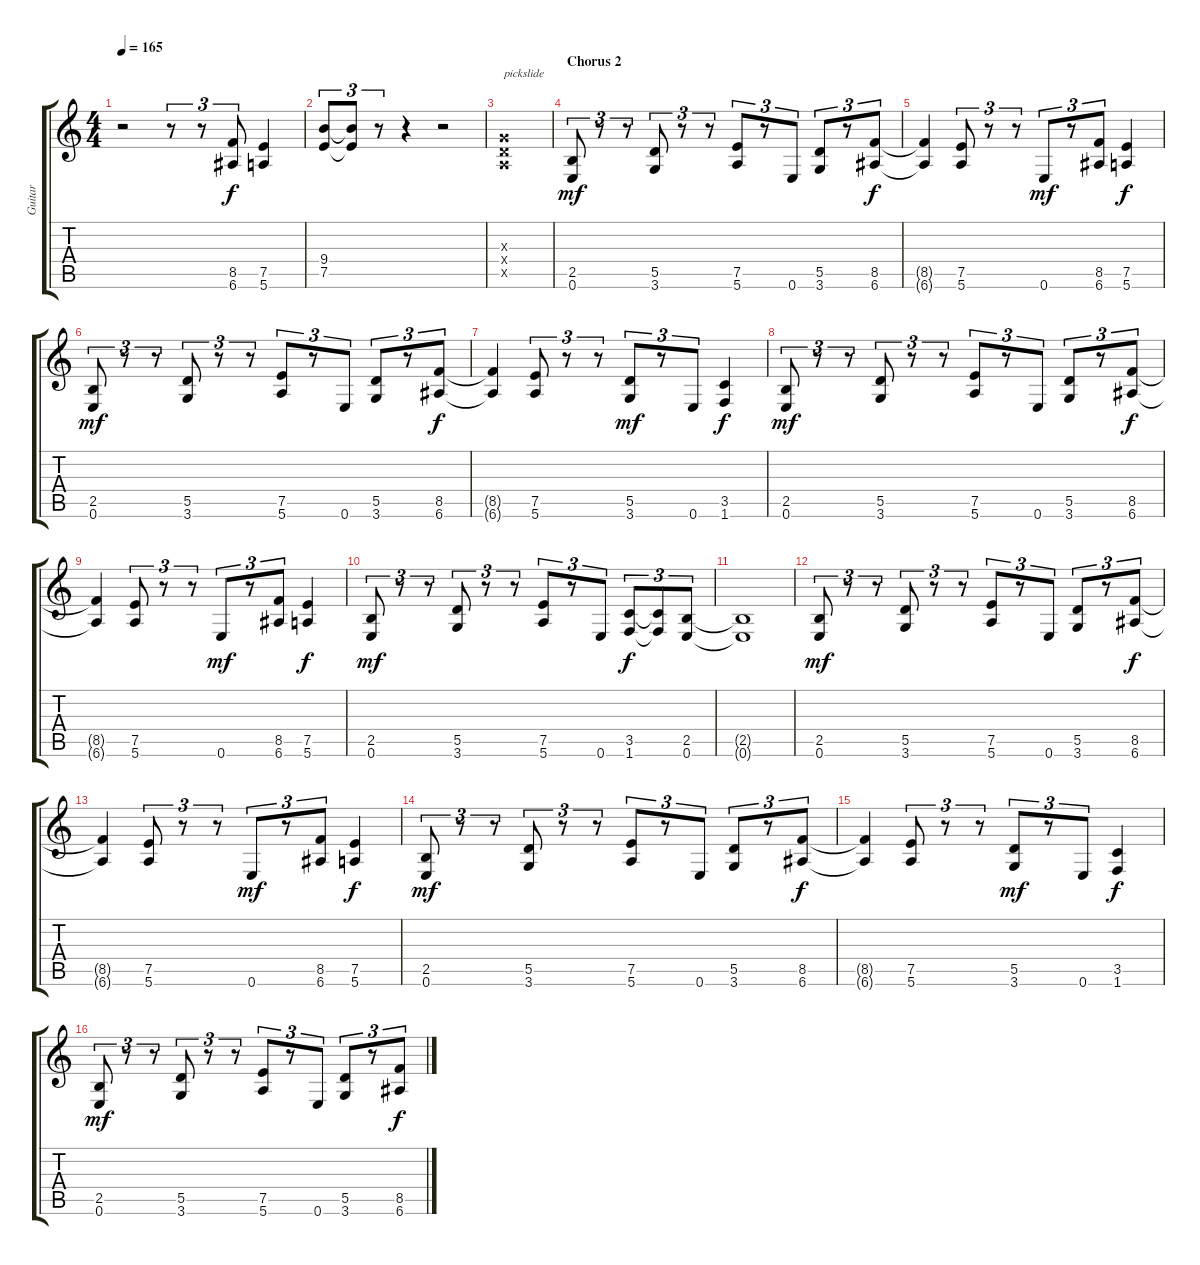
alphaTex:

\track ("Guitar" "Guitar") {instrument distortionguitar}
\staff {score tabs}
\tuning (E4 B3 G3 D3 A2 E2) {hide}
\ts (4 4)
\tempo 165
\clef g2
\ks c
r.2{dy f} r.8{tu (3 2)} r.8{tu (3 2)} (8.5 6.6).8{tu (3 2)} (7.5 5.6).4 |
(9.4 7.5).8{tu (3 2)} (9.4{t} 7.5{t}).8{tu (3 2)} r.8{tu (3 2)} r.4 r.2 |
(0.3{x} 0.4{x} 0.5{x}).1{txt "pickslide"} |
\section ("" "Chorus 2")
(2.5 0.6).8{tu (3 2) dy mf} r.8{tu (3 2)} r.8{tu (3 2)} (5.5 3.6).8{tu (3 2)} r.8{tu (3 2)} r.8{tu (3 2)} (7.5 5.6).8{tu (3 2)} r.8{tu (3 2)} 0.6.8{tu (3 2)} (5.5 3.6).8{tu (3 2)} r.8{tu (3 2)} (8.5 6.6).8{tu (3 2) dy f} |
(8.5{t} 6.6{t}).4 (7.5 5.6).8{tu (3 2)} r.8{tu (3 2)} r.8{tu (3 2)} 0.6.8{tu (3 2) dy mf} r.8{tu (3 2)} (8.5 6.6).8{tu (3 2)} (7.5 5.6).4{dy f} |
(2.5 0.6).8{tu (3 2) dy mf} r.8{tu (3 2)} r.8{tu (3 2)} (5.5 3.6).8{tu (3 2)} r.8{tu (3 2)} r.8{tu (3 2)} (7.5 5.6).8{tu (3 2)} r.8{tu (3 2)} 0.6.8{tu (3 2)} (5.5 3.6).8{tu (3 2)} r.8{tu (3 2)} (8.5 6.6).8{tu (3 2) dy f} |
(8.5{t} 6.6{t}).4 (7.5 5.6).8{tu (3 2)} r.8{tu (3 2)} r.8{tu (3 2)} (5.5 3.6).8{tu (3 2) dy mf} r.8{tu (3 2)} 0.6.8{tu (3 2)} (3.5 1.6).4{dy f} |
(2.5 0.6).8{tu (3 2) dy mf} r.8{tu (3 2)} r.8{tu (3 2)} (5.5 3.6).8{tu (3 2)} r.8{tu (3 2)} r.8{tu (3 2)} (7.5 5.6).8{tu (3 2)} r.8{tu (3 2)} 0.6.8{tu (3 2)} (5.5 3.6).8{tu (3 2)} r.8{tu (3 2)} (8.5 6.6).8{tu (3 2) dy f} |
(8.5{t} 6.6{t}).4 (7.5 5.6).8{tu (3 2)} r.8{tu (3 2)} r.8{tu (3 2)} 0.6.8{tu (3 2) dy mf} r.8{tu (3 2)} (8.5 6.6).8{tu (3 2)} (7.5 5.6).4{dy f} |
(2.5 0.6).8{tu (3 2) dy mf} r.8{tu (3 2)} r.8{tu (3 2)} (5.5 3.6).8{tu (3 2)} r.8{tu (3 2)} r.8{tu (3 2)} (7.5 5.6).8{tu (3 2)} r.8{tu (3 2)} 0.6.8{tu (3 2)} (3.5 1.6).8{tu (3 2) dy f} (3.5{t} 1.6{t}).8{tu (3 2)} (2.5 0.6).8{tu (3 2)} |
(2.5{t} 0.6{t}).1 |
(2.5 0.6).8{tu (3 2) dy mf} r.8{tu (3 2)} r.8{tu (3 2)} (5.5 3.6).8{tu (3 2)} r.8{tu (3 2)} r.8{tu (3 2)} (7.5 5.6).8{tu (3 2)} r.8{tu (3 2)} 0.6.8{tu (3 2)} (5.5 3.6).8{tu (3 2)} r.8{tu (3 2)} (8.5 6.6).8{tu (3 2) dy f} |
(8.5{t} 6.6{t}).4 (7.5 5.6).8{tu (3 2)} r.8{tu (3 2)} r.8{tu (3 2)} 0.6.8{tu (3 2) dy mf} r.8{tu (3 2)} (8.5 6.6).8{tu (3 2)} (7.5 5.6).4{dy f} |
(2.5 0.6).8{tu (3 2) dy mf} r.8{tu (3 2)} r.8{tu (3 2)} (5.5 3.6).8{tu (3 2)} r.8{tu (3 2)} r.8{tu (3 2)} (7.5 5.6).8{tu (3 2)} r.8{tu (3 2)} 0.6.8{tu (3 2)} (5.5 3.6).8{tu (3 2)} r.8{tu (3 2)} (8.5 6.6).8{tu (3 2) dy f} |
(8.5{t} 6.6{t}).4 (7.5 5.6).8{tu (3 2)} r.8{tu (3 2)} r.8{tu (3 2)} (5.5 3.6).8{tu (3 2) dy mf} r.8{tu (3 2)} 0.6.8{tu (3 2)} (3.5 1.6).4{dy f} |
(2.5 0.6).8{tu (3 2) dy mf} r.8{tu (3 2)} r.8{tu (3 2)} (5.5 3.6).8{tu (3 2)} r.8{tu (3 2)} r.8{tu (3 2)} (7.5 5.6).8{tu (3 2)} r.8{tu (3 2)} 0.6.8{tu (3 2)} (5.5 3.6).8{tu (3 2)} r.8{tu (3 2)} (8.5 6.6).8{tu (3 2) dy f}
